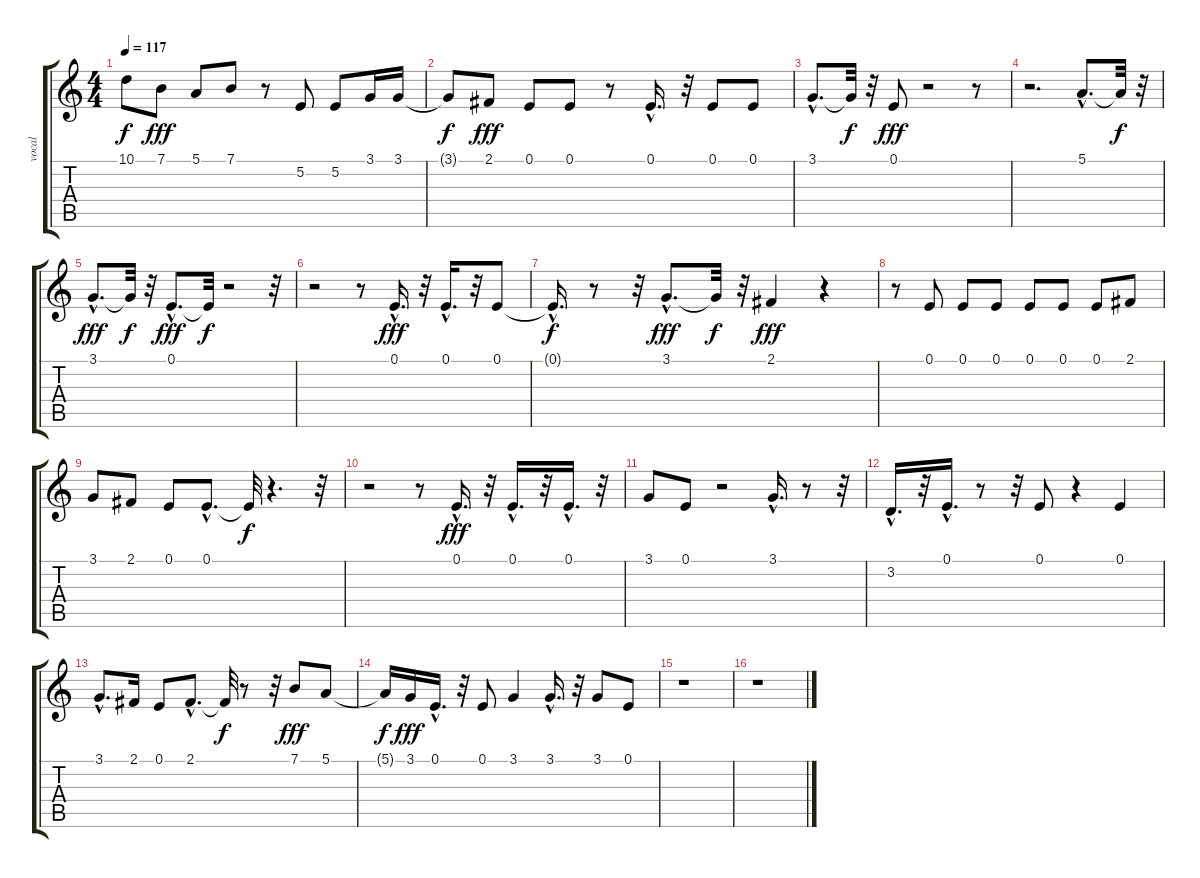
\track ("vocal" "vocal") {instrument tenorsax}
\staff {score tabs}
\tuning (E4 B3 G3 D3 A2 E2) {hide}
\ts (4 4)
\tempo 117
\clef g2
\ks c
10.1{t}.8{dy f} 7.1.8{dy fff} 5.1.8 7.1.8 r.8 5.2.8 5.2.8 3.1.16 3.1.16 |
3.1{t}.8{dy f} 2.1.8{dy fff} 0.1.8 0.1.8 r.8 0.1{hac}.16{d} r.32 0.1.8 0.1.8 |
3.1{hac}.8{d} 3.1{t}.32{dy f} r.32 0.1.8{dy fff} r.2 r.8 |
r.2{d} 5.1{hac}.8{d} 5.1{t}.32{dy f} r.32 |
3.1{hac}.8{d dy fff} 3.1{t}.32{dy f} r.32 0.1{hac}.8{d dy fff} 0.1{t}.32{dy f} r.2 r.32 |
r.2 r.8 0.1{hac}.16{d dy fff} r.32 0.1{hac}.16{d} r.32 0.1.8 |
0.1{hac t}.16{d dy f} r.8 r.32 3.1{hac}.8{d dy fff} 3.1{t}.32{dy f} r.32 2.1.4{dy fff} r.4 |
r.8 0.1.8 0.1.8 0.1.8 0.1.8 0.1.8 0.1.8 2.1.8 |
3.1.8 2.1.8 0.1.8 0.1{hac}.8{d} 0.1{t}.32{dy f} r.4{d} r.32 |
r.2 r.8 0.1{hac}.16{d dy fff} r.32 0.1{hac}.16{d} r.32 0.1{hac}.16{d} r.32 |
3.1.8 0.1.8 r.2 3.1{hac}.16{d} r.8 r.32 |
3.2{hac}.16{d} r.32 0.1{hac}.16{d} r.8 r.32 0.1.8 r.4 0.1.4 |
3.1{hac}.8{d} 2.1.16 0.1.8 2.1{hac}.8{d} 2.1{t}.32{dy f} r.8 r.32 7.1.8{dy fff} 5.1.8 |
5.1{t}.16{dy f} 3.1.16{dy fff} 0.1{hac}.16{d} r.32 0.1.8 3.1.4 3.1{hac}.16{d} r.32 3.1.8 0.1.8 |
r.1 |
r.1
